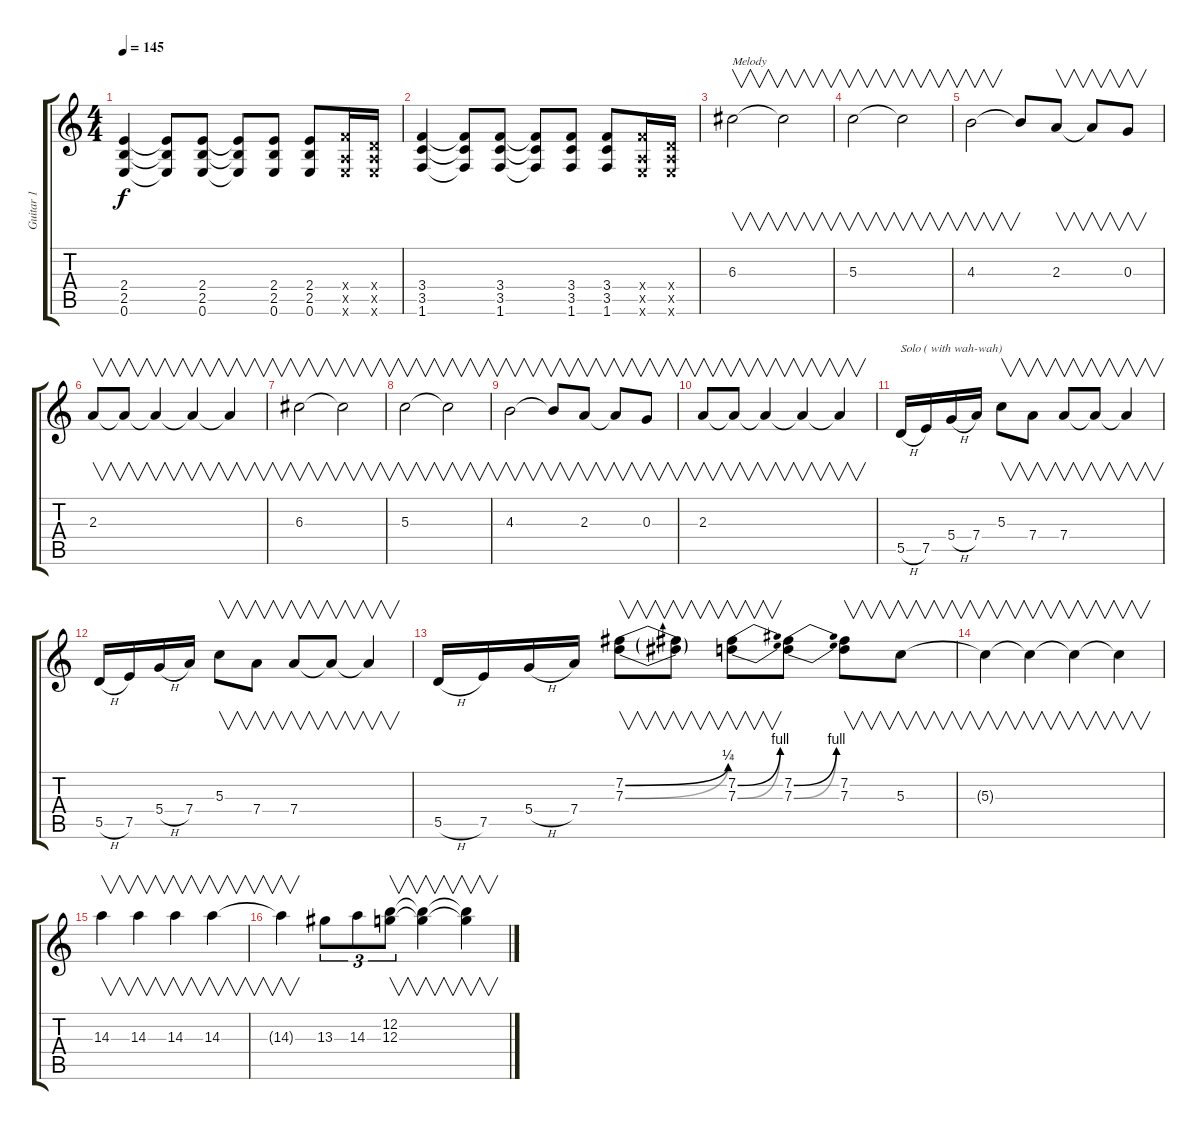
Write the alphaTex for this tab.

\track ("Guitar 1" "Guitar 1") {instrument distortionguitar}
\staff {score tabs}
\tuning (E4 B3 G3 D3 A2 E2) {hide}
\ts (4 4)
\tempo 145
\clef g2
\ks c
(2.4 2.5 0.6).4{dy f} (2.4{t} 2.5{t} 0.6{t}).8 (2.4 2.5 0.6).8 (2.4{t} 2.5{t} 0.6{t}).8 (2.4 2.5 0.6).8 (2.4 2.5 0.6).8 (3.4{x} 0.5{x} 0.6{x}).16 (0.4{x} 0.5{x} 0.6{x}).16 |
(3.4 3.5 1.6).4 (3.4{t} 3.5{t} 1.6{t}).8 (3.4 3.5 1.6).8 (3.4{t} 3.5{t} 1.6{t}).8 (3.4 3.5 1.6).8 (3.4 3.5 1.6).8 (3.4{x} 0.5{x} 0.6{x}).16 (0.4{x} 0.5{x} 0.6{x}).16 |
6.3.2{v txt "Melody"} 6.3{t}.2{v} |
5.3.2{v} 5.3{t}.2{v} |
4.3.2{v} 4.3{t}.8 2.3.8{v} 2.3{t}.8{v} 0.3.8{v} |
2.3.8{v} 2.3{t}.8{v} 2.3{t}.4{v} 2.3{t}.4{v} 2.3{t}.4{v} |
6.3.2{v} 6.3{t}.2{v} |
5.3.2{v} 5.3{t}.2{v} |
4.3.2{v} 4.3{t}.8{v} 2.3.8{v} 2.3{t}.8{v} 0.3.8{v} |
2.3.8{v} 2.3{t}.8{v} 2.3{t}.4{v} 2.3{t}.4{v} 2.3{t}.4{v} |
5.5{h}.16{txt "Solo ( with wah-wah)"} 7.5.16 5.4{h}.16 7.4.16 5.3.8{v} 7.4.8{v} 7.4.8{v} 7.4{t}.8{v} 7.4{t}.4{v} |
5.5{h}.16 7.5.16 5.4{h}.16 7.4.16 5.3.8{v} 7.4.8{v} 7.4.8{v} 7.4{t}.8{v} 7.4{t}.4{v} |
5.5{h}.16 7.5.16 5.4{h}.16 7.4.16 (7.2{be (bend 0 0 60 1)} 7.3{be (bend 0 0 60 2)}).8{v} (7.2{t} 7.3{t}).8{v} (7.2{be (bend 0 0 60 4)} 7.3{be (bend 0 0 60 4)}).8{v} (7.2{be (bend 0 0 60 4)} 7.3{be (bend 0 0 60 4)}).8 (7.2 7.3).8{v} 5.3.8{v} |
5.3{t}.4{v} 5.3{t}.4{v} 5.3{t}.4{v} 5.3{t}.4{v} |
14.3.4{v} 14.3.4{v} 14.3.4{v} 14.3.4{v} |
14.3{t}.4{v} 13.3.8{tu (3 2)} 14.3.8{tu (3 2)} (12.2 12.3).8{v tu (3 2)} (12.2{t} 12.3{t}).4{v} (12.2{t} 12.3{t}).4{v}
